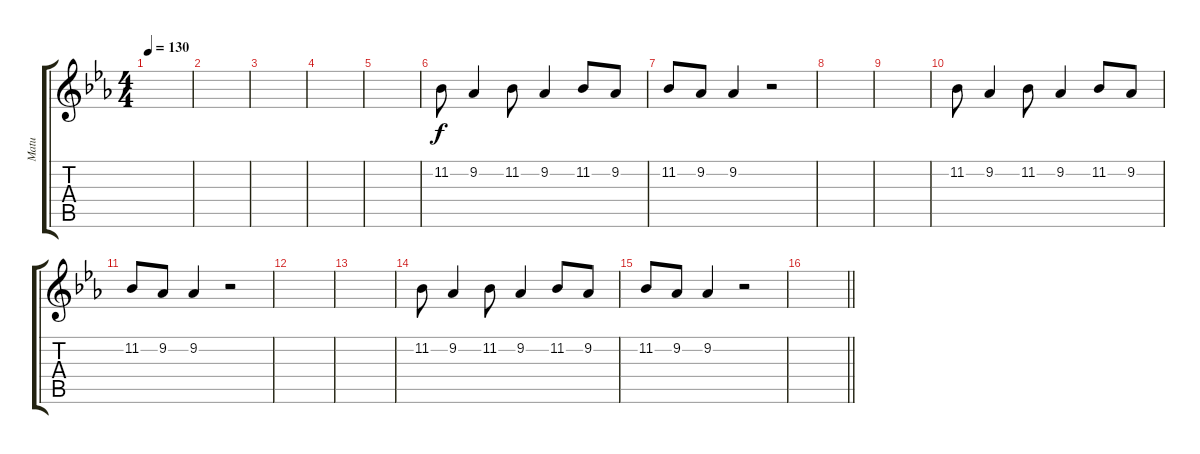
\track ("Matu " "Matu ") {instrument lead4chiff}
\staff {score tabs}
\tuning (E4 B3 G3 D3 A2 E2) {hide}
\ts (4 4)
\tempo 130
\clef g2
\ks eb
|
|
|
|
|
11.2.8 9.2.4 11.2.8 9.2.4 11.2.8 9.2.8 |
11.2.8 9.2.8 9.2.4 r.2 |
|
|
11.2.8 9.2.4 11.2.8 9.2.4 11.2.8 9.2.8 |
11.2.8 9.2.8 9.2.4 r.2 |
|
|
11.2.8 9.2.4 11.2.8 9.2.4 11.2.8 9.2.8 |
11.2.8 9.2.8 9.2.4 r.2 |
\barLineRight lightlight
